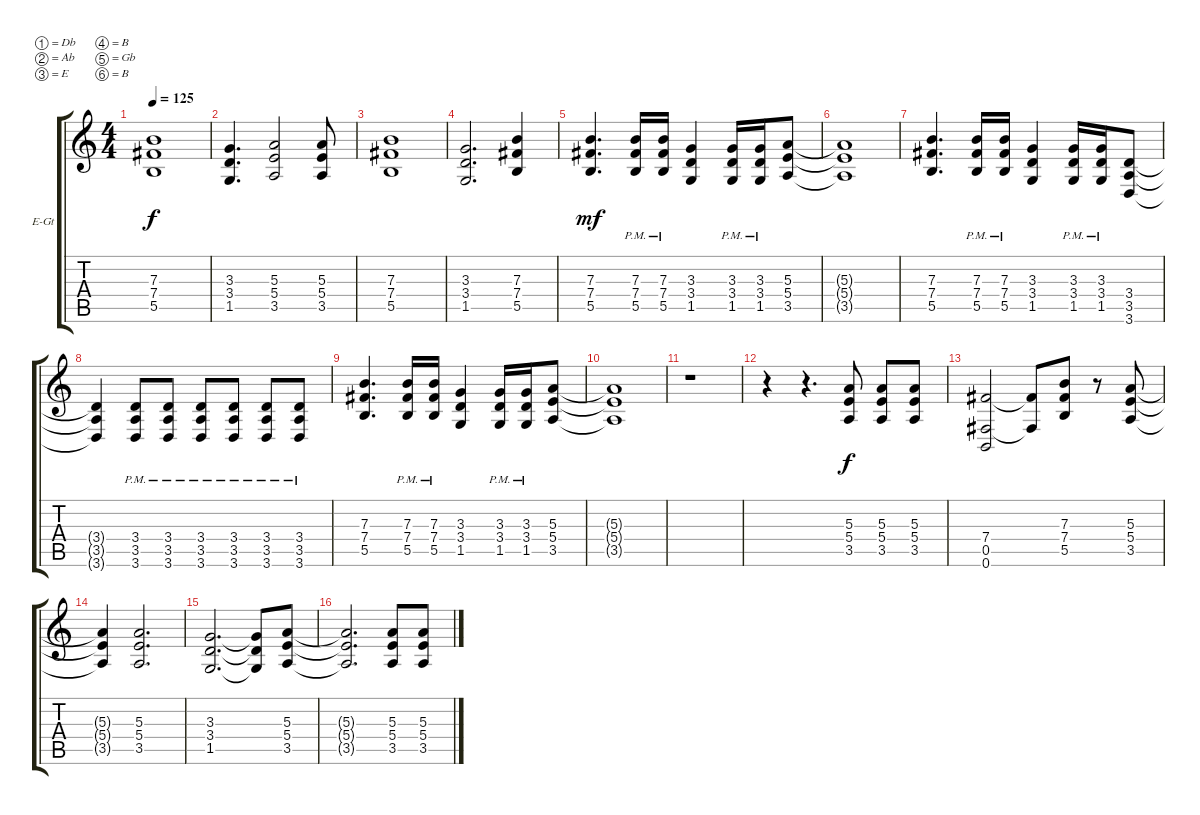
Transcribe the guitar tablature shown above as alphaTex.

\defaultSystemsLayout 4
\bracketExtendMode groupsimilarinstruments
\firstSystemTrackNameOrientation horizontal
\otherSystemsTrackNameOrientation horizontal
\track ("Rythm" "E-Gt") {instrument distortionguitar}
\staff {score tabs}
\tuning (Db4 Ab3 E3 B2 Gb2 B1)
\ts (4 4)
\tempo 125
\clef g2
\scale
0.333333
\ks c
(7.3 7.4 5.5).1{dy f} |
\scale
0.333333 (3.3 3.4 1.5).4{d} (5.3 5.4 3.5).2 (5.3 5.4 3.5).8 |
\scale
0.333333 (7.3 7.4 5.5).1 |
\scale
0.333333 (3.3 3.4 1.5).2{d} (7.3 7.4 5.5).4 |
\scale
0.333333 (5.5 7.4 7.3).4{d dy mf} (7.3{pm} 7.4{pm} 5.5{pm}).16 (7.3{pm} 7.4{pm} 5.5{pm}).16 (3.3 3.4 1.5).4 (3.3{pm} 3.4{pm} 1.5{pm}).16 (3.3{pm} 3.4{pm} 1.5{pm}).16 (5.3 5.4 3.5).8 |
\scale
0.333333 (5.3{t} 5.4{t} 3.5{t}).1 |
\scale
0.333333 (5.5 7.4 7.3).4{d} (7.3{pm} 7.4{pm} 5.5{pm}).16 (7.3{pm} 7.4{pm} 5.5{pm}).16 (3.3 3.4 1.5).4 (3.3{pm} 3.4{pm} 1.5{pm}).16 (3.3{pm} 3.4{pm} 1.5{pm}).16 (3.6 3.5 3.4).8 |
\scale
0.333333 (3.4{t} 3.5{t} 3.6{t}).4 (3.4{pm} 3.5{pm} 3.6{pm}).8 (3.4{pm} 3.5{pm} 3.6{pm}).8 (3.6{pm} 3.5{pm} 3.4{pm}).8 (3.4{pm} 3.5{pm} 3.6{pm}).8 (3.4{pm} 3.5{pm} 3.6{pm}).8 (3.4{pm} 3.5{pm} 3.6{pm}).8 |
\scale
0.333333 (5.5 7.4 7.3).4{d} (7.3{pm} 7.4{pm} 5.5{pm}).16 (7.3{pm} 7.4{pm} 5.5{pm}).16 (3.3 3.4 1.5).4 (3.3{pm} 3.4{pm} 1.5{pm}).16 (3.3{pm} 3.4{pm} 1.5{pm}).16 (5.3 5.4 3.5).8 |
\scale
0.333333 (5.3{t} 5.4{t} 3.5{t}).1 |
\scale
0.333333 r.1 |
\scale
0.333333 r.4 r.4{d} (5.3 5.4 3.5).8{dy f} (5.3 5.4 3.5).8 (5.3 5.4 3.5).8 |
\scale
0.333333 (7.4 0.5 0.6).2 (7.4{t} 0.5{t}).8 (7.3 7.4 5.5).8 r.8 (5.3 5.4 3.5).8 |
\scale
0.333333 (5.3{t} 5.4{t} 3.5{t}).4 (5.3 5.4 3.5).2{d} |
\scale
0.333333 (3.3 3.4 1.5).2{d} (3.3{t} 3.4{t} 1.5{t}).8 (5.3 5.4 3.5).8 |
\scale
0.333333 (5.3{t} 5.4{t} 3.5{t}).2{d} (5.3 5.4 3.5).8 (5.3 5.4 3.5).8
